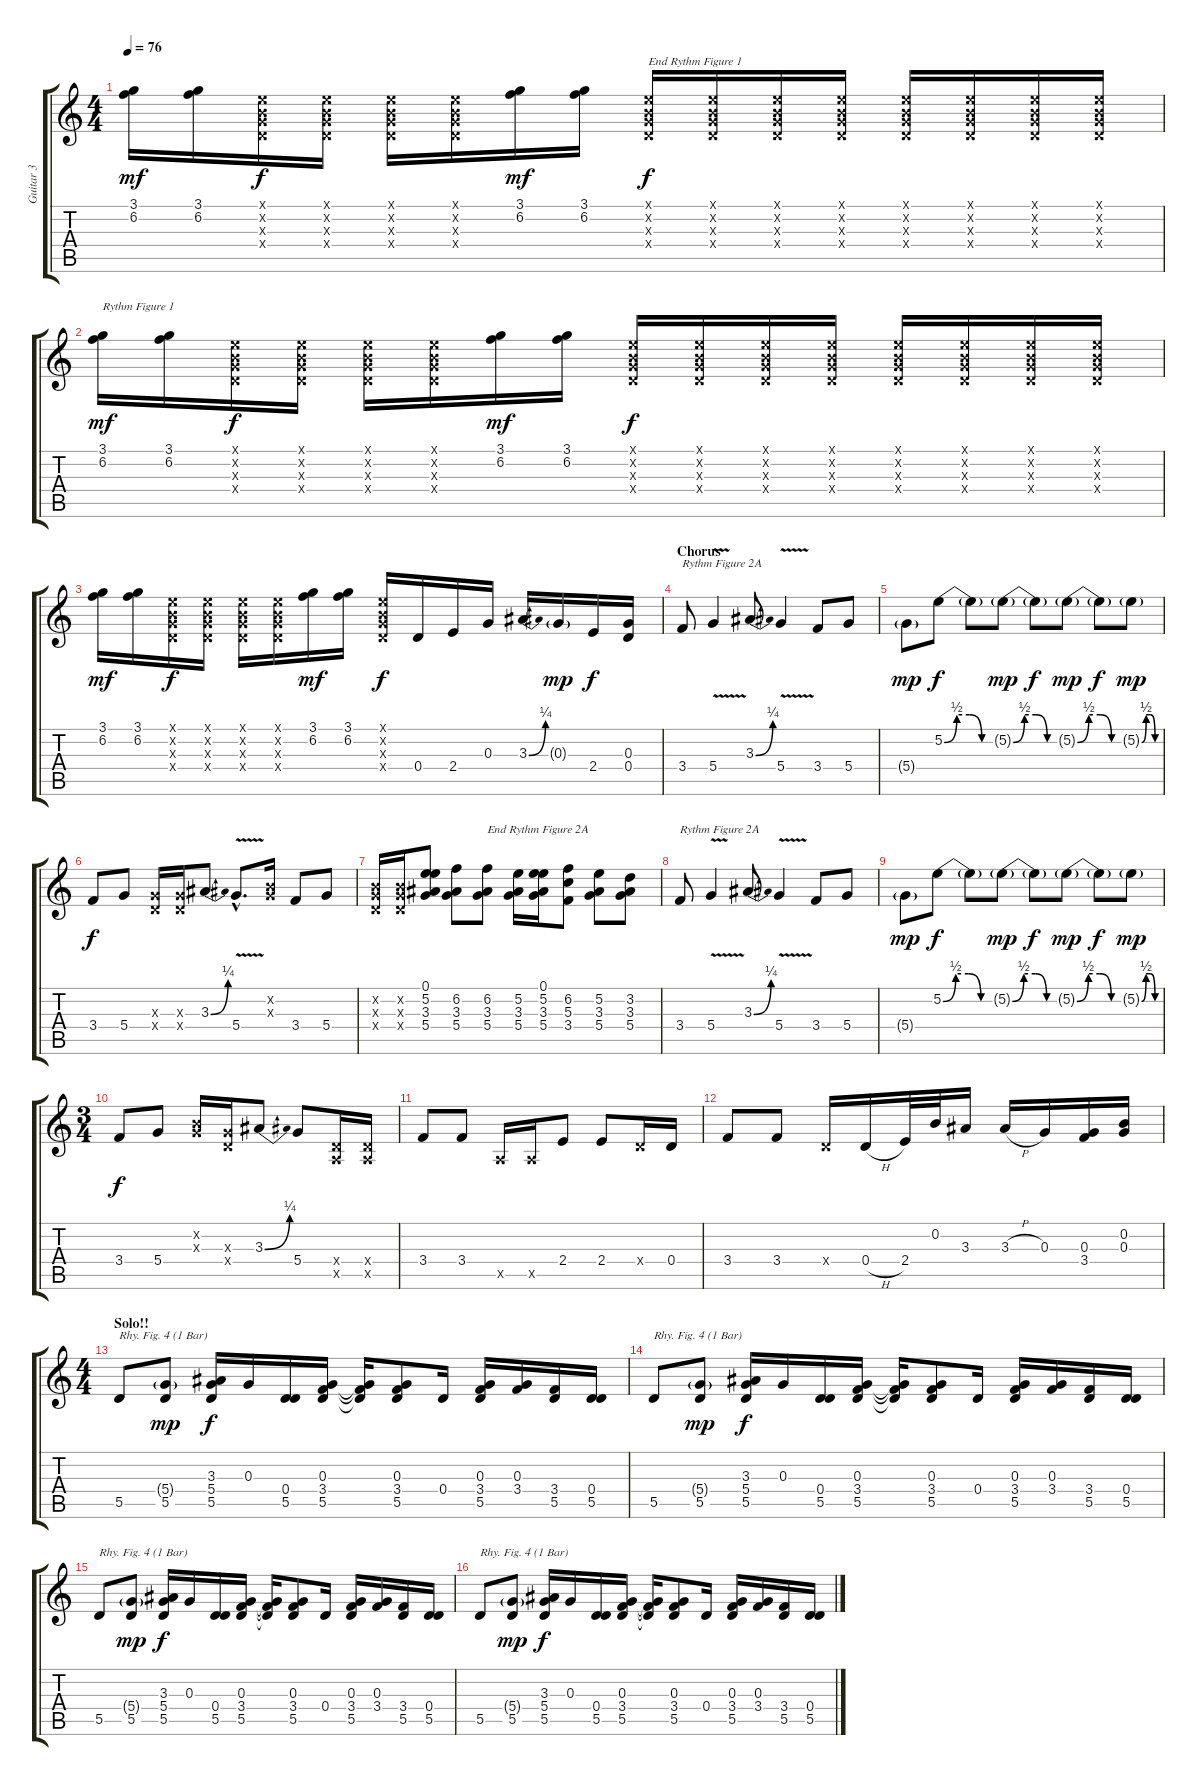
\track ("Guitar 3" "Guitar 3") {instrument distortionguitar}
\staff {score tabs}
\tuning (E4 B3 G3 D3 A2 E2) {hide}
\ts (4 4)
\tempo 76
\clef g2
\ks c
(3.1 6.2).16{dy mf} (3.1 6.2).16 (0.1{x} 0.2{x} 0.3{x} 0.4{x}).16{dy f} (0.1{x} 0.2{x} 0.3{x} 0.4{x}).16 (0.1{x} 0.2{x} 0.3{x} 0.4{x}).16 (0.1{x} 0.2{x} 0.3{x} 0.4{x}).16 (3.1 6.2).16{dy mf} (3.1 6.2).16 (0.1{x} 0.2{x} 0.3{x} 0.4{x}).16{txt "End Rythm Figure 1" dy f} (0.1{x} 0.2{x} 0.3{x} 0.4{x}).16 (0.1{x} 0.2{x} 0.3{x} 0.4{x}).16 (0.1{x} 0.2{x} 0.3{x} 0.4{x}).16 (0.1{x} 0.2{x} 0.3{x} 0.4{x}).16 (0.1{x} 0.2{x} 0.3{x} 0.4{x}).16 (0.1{x} 0.2{x} 0.3{x} 0.4{x}).16 (0.1{x} 0.2{x} 0.3{x} 0.4{x}).16 |
(3.1 6.2).16{txt "Rythm Figure 1" dy mf} (3.1 6.2).16 (0.1{x} 0.2{x} 0.3{x} 0.4{x}).16{dy f} (0.1{x} 0.2{x} 0.3{x} 0.4{x}).16 (0.1{x} 0.2{x} 0.3{x} 0.4{x}).16 (0.1{x} 0.2{x} 0.3{x} 0.4{x}).16 (3.1 6.2).16{dy mf} (3.1 6.2).16 (0.1{x} 0.2{x} 0.3{x} 0.4{x}).16{dy f} (0.1{x} 0.2{x} 0.3{x} 0.4{x}).16 (0.1{x} 0.2{x} 0.3{x} 0.4{x}).16 (0.1{x} 0.2{x} 0.3{x} 0.4{x}).16 (0.1{x} 0.2{x} 0.3{x} 0.4{x}).16 (0.1{x} 0.2{x} 0.3{x} 0.4{x}).16 (0.1{x} 0.2{x} 0.3{x} 0.4{x}).16 (0.1{x} 0.2{x} 0.3{x} 0.4{x}).16 |
(3.1 6.2).16{dy mf} (3.1 6.2).16 (0.1{x} 0.2{x} 0.3{x} 0.4{x}).16{dy f} (0.1{x} 0.2{x} 0.3{x} 0.4{x}).16 (0.1{x} 0.2{x} 0.3{x} 0.4{x}).16 (0.1{x} 0.2{x} 0.3{x} 0.4{x}).16 (3.1 6.2).16{dy mf} (3.1 6.2).16 (0.1{x} 0.2{x} 0.3{x} 0.4{x}).16{dy f} 0.4.16 2.4.16 0.3.16 3.3{be (bend 0 0 60 1)}.16 0.3{g}.16{dy mp} 2.4.16{dy f} (0.3 0.4).16 |
\section ("" "Chorus")
3.4.8{txt "Rythm Figure 2A"} 5.4{v}.4 3.3{be (bend 0 0 60 1)}.8 5.4{v}.4 3.4.8 5.4.8 |
5.4{g}.8{dy mp} 5.2{be (custom 0 0 15 2 30 2 45 0 60 0)}.8{dy f} 5.2{t}.8 5.2{be (custom 0 0 15 2 30 2 45 0 60 0) g}.8{dy mp} 5.2{t}.8{dy f} 5.2{be (custom 0 0 15 2 30 2 45 0 60 0) g}.8{dy mp} 5.2{t}.8{dy f} 5.2{be (custom 0 0 15 2 30 2 45 0 60 0) g}.8{dy mp} |
3.4.8{dy f} 5.4.8 (0.3{x} 0.4{x}).16 (0.3{x} 0.4{x}).16 3.3{be (bend 0 0 60 1)}.8 5.4{v hac}.8{d} (0.2{x} 0.3{x}).16 3.4.8 5.4.8 |
(0.2{x} 0.3{x} 0.4{x}).16 (0.2{x} 0.3{x} 0.4{x}).16 (0.1 5.2 3.3 5.4).8 (6.2 3.3 5.4).8 (6.2 3.3 5.4).8{txt "End Rythm Figure 2A"} (5.2 3.3 5.4).16 (0.1 5.2 3.3 5.4).16 (6.2 5.3 3.4).8 (5.2 3.3 5.4).8 (3.2 3.3 5.4).8 |
3.4.8{txt "Rythm Figure 2A"} 5.4{v}.4 3.3{be (bend 0 0 60 1)}.8 5.4{v}.4 3.4.8 5.4.8 |
5.4{g}.8{dy mp} 5.2{be (custom 0 0 15 2 30 2 45 0 60 0)}.8{dy f} 5.2{t}.8 5.2{be (custom 0 0 15 2 30 2 45 0 60 0) g}.8{dy mp} 5.2{t}.8{dy f} 5.2{be (custom 0 0 15 2 30 2 45 0 60 0) g}.8{dy mp} 5.2{t}.8{dy f} 5.2{be (custom 0 0 15 2 30 2 45 0 60 0) g}.8{dy mp} |
\ts (3 4)
3.4.8{dy f} 5.4.8 (0.2{x} 0.3{x}).16 (0.3{x} 0.4{x}).16 3.3{be (bend 0 0 60 1)}.8 5.4.8 (0.4{x} 0.5{x}).16 (0.4{x} 0.5{x}).16 |
3.4.8 3.4.8 0.5{x}.16 0.5{x}.16 2.4.8 2.4.8 0.4{x}.16 0.4.16 |
3.4.8 3.4.8 0.4{x}.16 0.4{h}.16 2.4.32 0.2.32 3.3.16 3.3{h}.16 0.3.16 (0.3 3.4).16 (0.2 0.3).16 |
\ts (4 4)
\section ("" "Solo!!")
5.5.8{txt "Rhy. Fig. 4 (1 Bar)"} (5.4{g} 5.5).8{dy mp} (3.3 5.4 5.5).16{dy f} 0.3.16 (0.4 5.5).16 (0.3 3.4 5.5).16 (0.3{t} 3.4{t} 5.5{t}).16 (0.3 3.4 5.5).8 0.4.16 (0.3 3.4 5.5).16 (0.3 3.4).16 (3.4 5.5).16 (0.4 5.5).16 |
5.5.8{txt "Rhy. Fig. 4 (1 Bar)"} (5.4{g} 5.5).8{dy mp} (3.3 5.4 5.5).16{dy f} 0.3.16 (0.4 5.5).16 (0.3 3.4 5.5).16 (0.3{t} 3.4{t} 5.5{t}).16 (0.3 3.4 5.5).8 0.4.16 (0.3 3.4 5.5).16 (0.3 3.4).16 (3.4 5.5).16 (0.4 5.5).16 |
5.5.8{txt "Rhy. Fig. 4 (1 Bar)"} (5.4{g} 5.5).8{dy mp} (3.3 5.4 5.5).16{dy f} 0.3.16 (0.4 5.5).16 (0.3 3.4 5.5).16 (0.3{t} 3.4{t} 5.5{t}).16 (0.3 3.4 5.5).8 0.4.16 (0.3 3.4 5.5).16 (0.3 3.4).16 (3.4 5.5).16 (0.4 5.5).16 |
5.5.8{txt "Rhy. Fig. 4 (1 Bar)"} (5.4{g} 5.5).8{dy mp} (3.3 5.4 5.5).16{dy f} 0.3.16 (0.4 5.5).16 (0.3 3.4 5.5).16 (0.3{t} 3.4{t} 5.5{t}).16 (0.3 3.4 5.5).8 0.4.16 (0.3 3.4 5.5).16 (0.3 3.4).16 (3.4 5.5).16 (0.4 5.5).16
